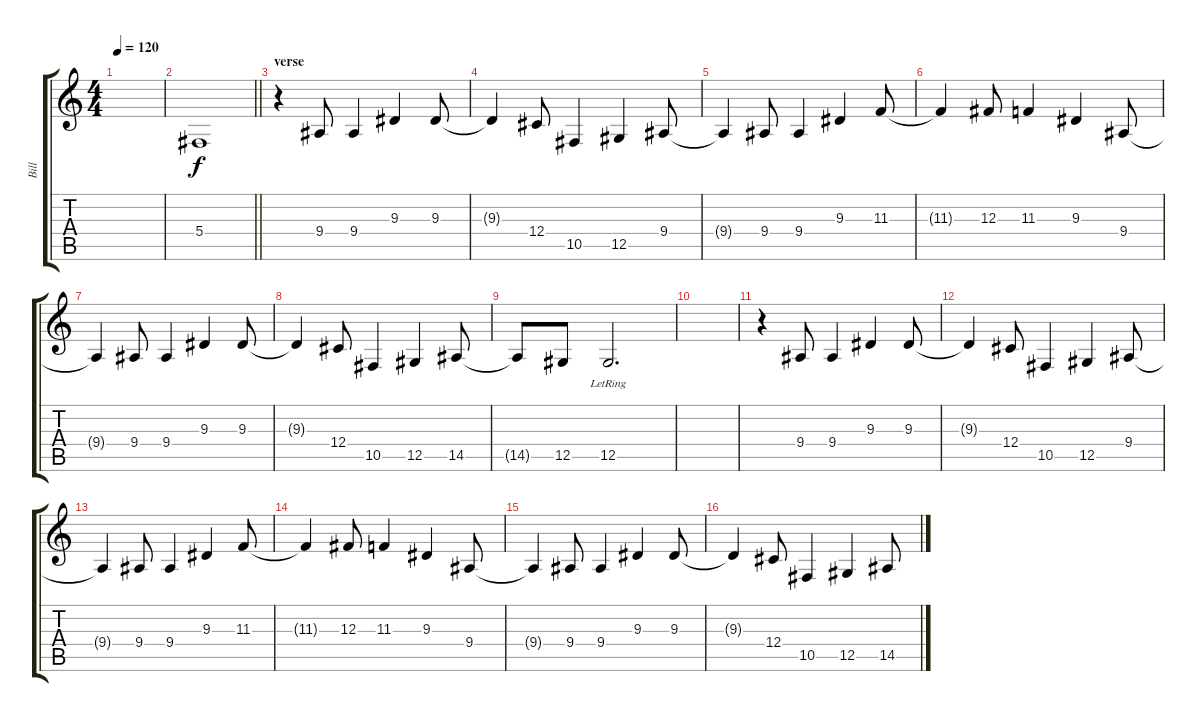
\track ("Bill" "Bill") {instrument violin}
\staff {score tabs}
\tuning (Eb4 Bb3 Gb3 Db3 Ab2 Eb2) {hide}
\ts (4 4)
\tempo 120
\clef g2
\ks c
|
\barLineRight lightlight
5.4.1 |
\section ("" "verse")
r.4 9.4.8 9.4.4 9.3.4 9.3.8 |
9.3{t}.4 12.4.8 10.5.4 12.5.4 9.4.8 |
9.4{t}.4 9.4.8 9.4.4 9.3.4 11.3.8 |
11.3{t}.4 12.3.8 11.3.4 9.3.4 9.4.8 |
9.4{t}.4 9.4.8 9.4.4 9.3.4 9.3.8 |
9.3{t}.4 12.4.8 10.5.4 12.5.4 14.5.8 |
14.5{t}.8 12.5.8 12.5{lr}.2{d} |
|
r.4 9.4.8 9.4.4 9.3.4 9.3.8 |
9.3{t}.4 12.4.8 10.5.4 12.5.4 9.4.8 |
9.4{t}.4 9.4.8 9.4.4 9.3.4 11.3.8 |
11.3{t}.4 12.3.8 11.3.4 9.3.4 9.4.8 |
9.4{t}.4 9.4.8 9.4.4 9.3.4 9.3.8 |
9.3{t}.4 12.4.8 10.5.4 12.5.4 14.5.8
